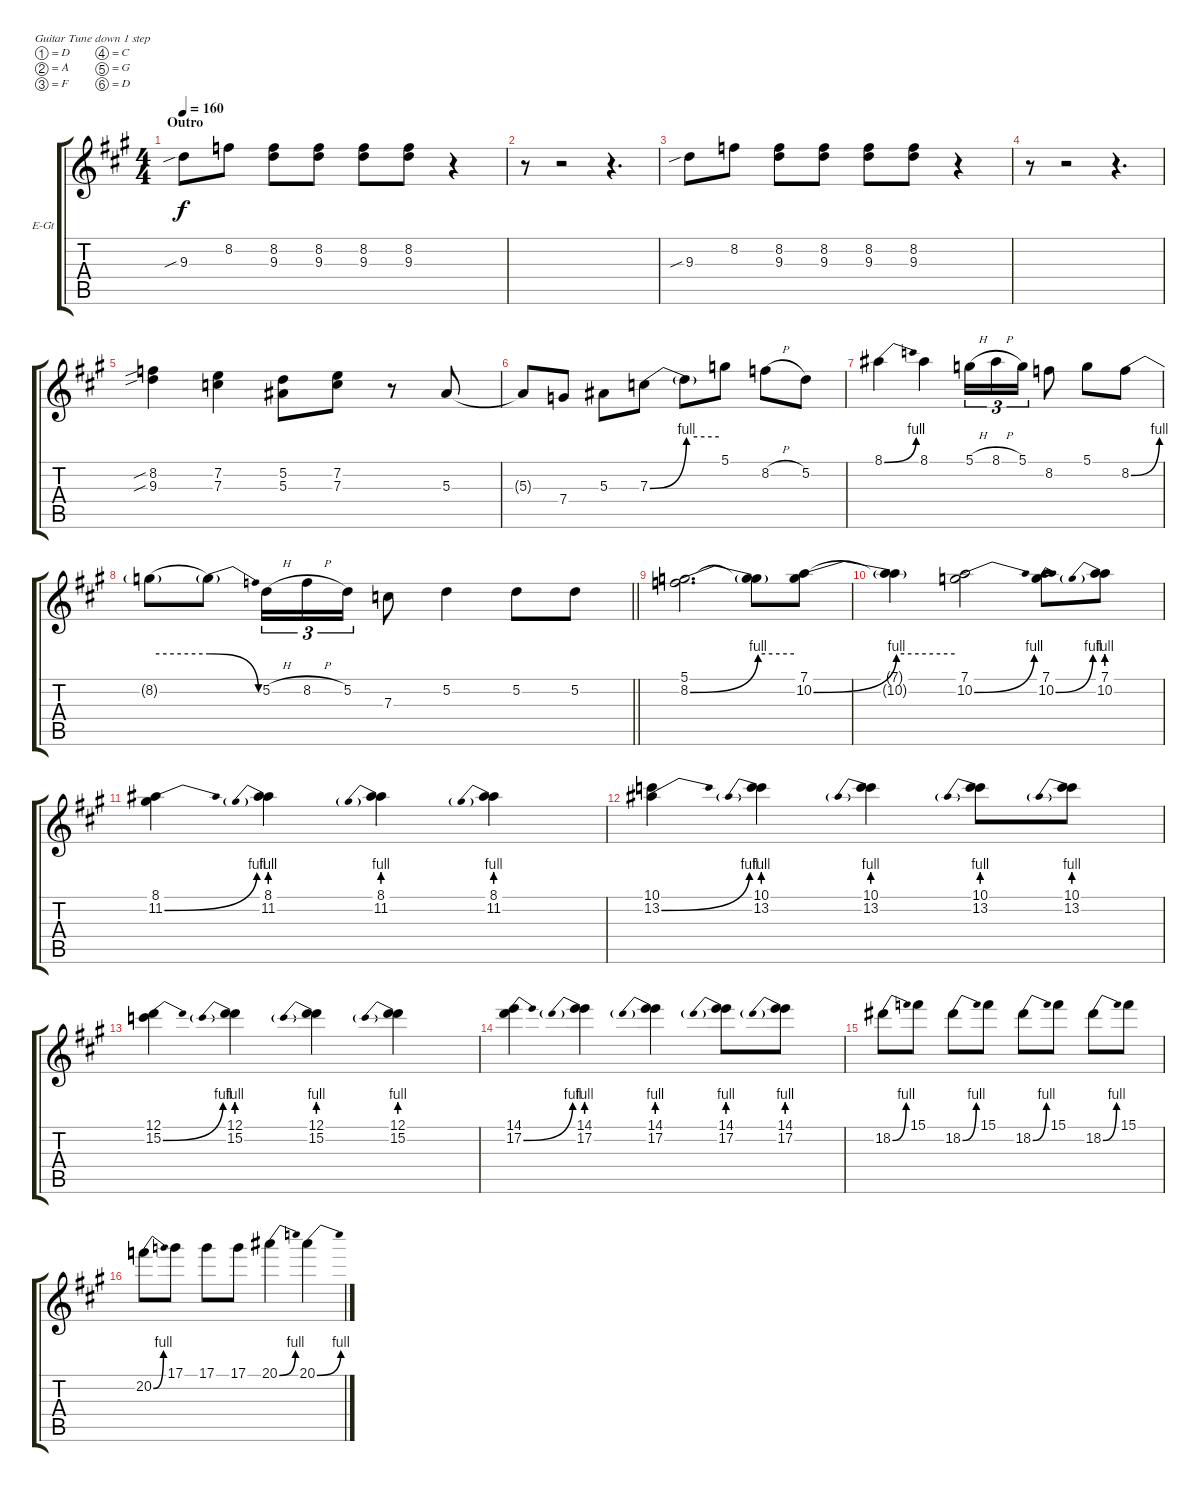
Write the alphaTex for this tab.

\bracketExtendMode groupsimilarinstruments
\firstSystemTrackNameOrientation horizontal
\otherSystemsTrackNameOrientation horizontal
\track ("Lead Gtr" "E-Gt") {instrument distortionguitar}
\staff {score tabs}
\tuning (D4 A3 F3 C3 G2 D2)
\ts (4 4)
\section ("" "Outro")
\tempo 160
\clef g2
\ks a
9.3{sib}.8{dy f} 8.2.8 (8.2 9.3).8 (8.2 9.3).8 (8.2 9.3).8 (8.2 9.3).8 r.4 |
r.8 r.2 r.4{d} |
9.3{sib}.8 8.2.8 (8.2 9.3).8 (8.2 9.3).8 (8.2 9.3).8 (8.2 9.3).8 r.4 |
r.8 r.2 r.4{d} |
(8.2{sib} 9.3{sib}).4 (7.2 7.3).4 (5.2 5.3).8 (7.2 7.3).8 r.8 5.3.8 |
5.3{t}.8 7.4.8 5.3.8 7.3{be (bend 0 0 60 4)}.8 7.3{be (hold 0 4 60 4) t}.8 5.1.8 8.2{h}.8 5.2.8 |
8.1{be (bend 0 0 60 4)}.4 8.1.4 5.1{h}.16{tu (3 2)} 8.1{h}.16{tu (3 2)} 5.1.16{tu (3 2)} 8.2.8 5.1.8 8.2{be (bend 0 0 60 4)}.8 |
\barLineRight lightlight
8.2{be (hold 0 4 60 4) t}.8 8.2{be (release 0 4 60 0) t}.8 5.2{h}.16{tu (3 2)} 8.2{h}.16{tu (3 2)} 5.2.16{tu (3 2)} 7.3.8 5.2.4 5.2.8 5.2.8 |
(5.1 8.2{be (bend 0 0 60 4)}).2{d} (5.1{t} 8.2{be (hold 0 4 60 4) t}).8 (7.1 10.2{be (bend 0 0 60 4)}).8 |
(7.1{t} 10.2{be (hold 0 4 60 4) t}).4 (7.1 10.2{be (bend 0 0 60 4)}).2 (7.1 10.2{be (bend 0 0 60 4)}).8 (7.1 10.2{be (prebend 0 4 60 4)}).8 |
(8.1 11.2{be (bend 0 0 60 4)}).4 (8.1 11.2{be (prebend 0 4 60 4)}).4 (8.1 11.2{be (prebend 0 4 60 4)}).4 (8.1 11.2{be (prebend 0 4 60 4)}).4 |
(10.1 13.2{be (bend 0 0 60 4)}).4 (10.1 13.2{be (prebend 0 4 60 4)}).4 (10.1 13.2{be (prebend 0 4 60 4)}).4 (10.1 13.2{be (prebend 0 4 60 4)}).8 (10.1 13.2{be (prebend 0 4 60 4)}).8 |
(12.1 15.2{be (bend 0 0 60 4)}).4 (12.1 15.2{be (prebend 0 4 60 4)}).4 (12.1 15.2{be (prebend 0 4 60 4)}).4 (12.1 15.2{be (prebend 0 4 60 4)}).4 |
(14.1 17.2{be (bend 0 0 60 4)}).4 (14.1 17.2{be (prebend 0 4 60 4)}).4 (14.1 17.2{be (prebend 0 4 60 4)}).4 (14.1 17.2{be (prebend 0 4 60 4)}).8 (14.1 17.2{be (prebend 0 4 60 4)}).8 |
18.2{be (bend 0 0 60 4)}.8 15.1.8 18.2{be (bend 0 0 60 4)}.8 15.1.8 18.2{be (bend 0 0 60 4)}.8 15.1.8 18.2{be (bend 0 0 60 4)}.8 15.1.8 |
20.2{be (bend 0 0 60 4)}.8 17.1.8 17.1.8 17.1.8 20.1{be (bend 0 0 60 4)}.4 20.1{be (bend 0 0 60 4)}.4
